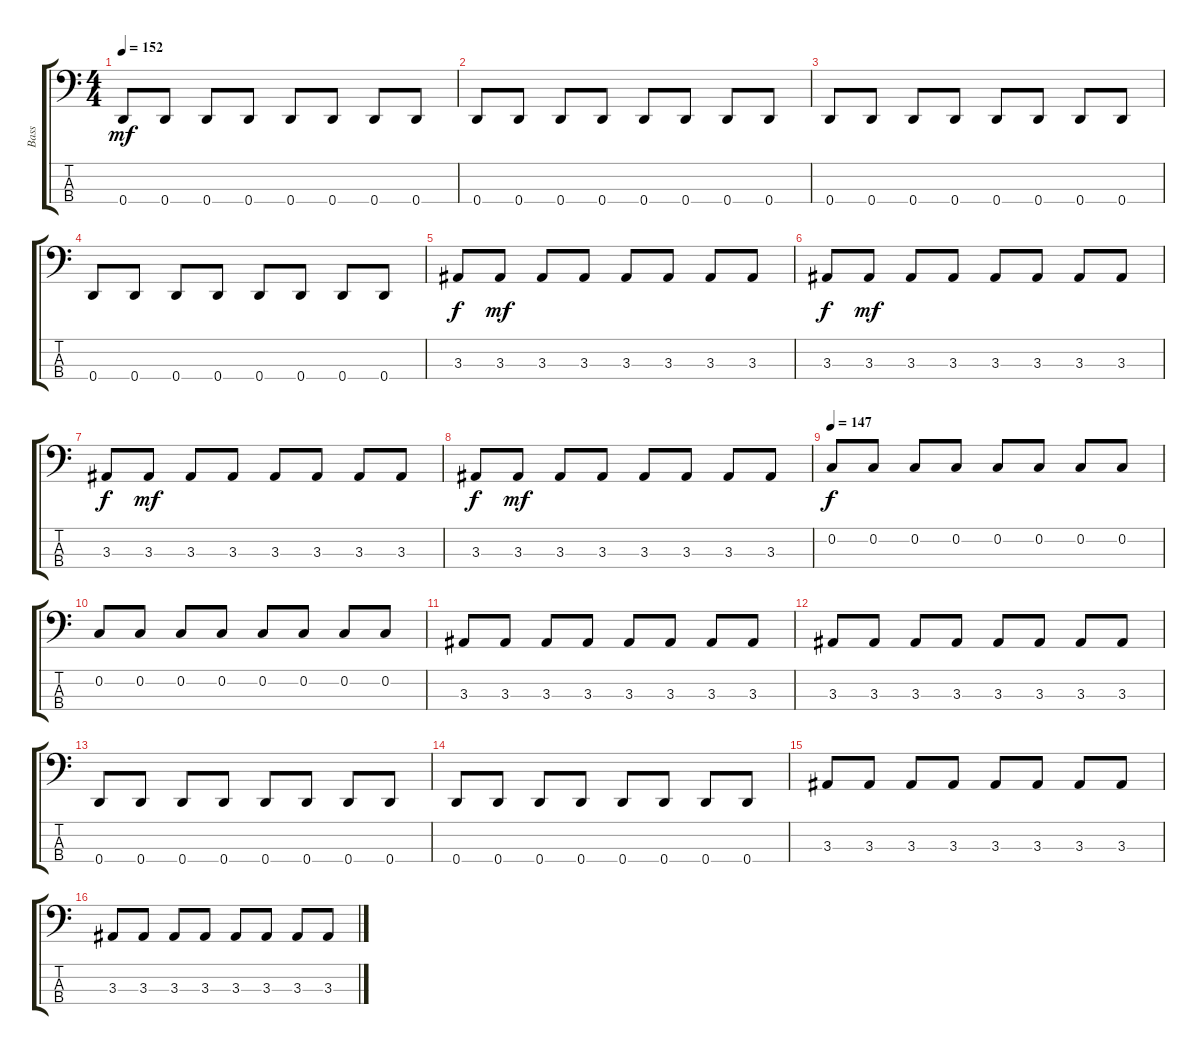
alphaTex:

\track ("Bass" "Bass") {instrument electricbasspick}
\staff {score tabs}
\tuning (F2 C2 G1 D1) {hide}
\ts (4 4)
\tempo 152
\clef f4
\ks c
0.4.8{dy mf} 0.4.8 0.4.8 0.4.8 0.4.8 0.4.8 0.4.8 0.4.8 |
0.4.8 0.4.8 0.4.8 0.4.8 0.4.8 0.4.8 0.4.8 0.4.8 |
0.4.8 0.4.8 0.4.8 0.4.8 0.4.8 0.4.8 0.4.8 0.4.8 |
0.4.8 0.4.8 0.4.8 0.4.8 0.4.8 0.4.8 0.4.8 0.4.8 |
3.3.8{dy f} 3.3.8{dy mf} 3.3.8 3.3.8 3.3.8 3.3.8 3.3.8 3.3.8 |
3.3.8{dy f} 3.3.8{dy mf} 3.3.8 3.3.8 3.3.8 3.3.8 3.3.8 3.3.8 |
3.3.8{dy f} 3.3.8{dy mf} 3.3.8 3.3.8 3.3.8 3.3.8 3.3.8 3.3.8 |
3.3.8{dy f} 3.3.8{dy mf} 3.3.8 3.3.8 3.3.8 3.3.8 3.3.8 3.3.8 |
\tempo 147
0.2.8{dy f} 0.2.8 0.2.8 0.2.8 0.2.8 0.2.8 0.2.8 0.2.8 |
0.2.8 0.2.8 0.2.8 0.2.8 0.2.8 0.2.8 0.2.8 0.2.8 |
3.3.8 3.3.8 3.3.8 3.3.8 3.3.8 3.3.8 3.3.8 3.3.8 |
3.3.8 3.3.8 3.3.8 3.3.8 3.3.8 3.3.8 3.3.8 3.3.8 |
0.4.8 0.4.8 0.4.8 0.4.8 0.4.8 0.4.8 0.4.8 0.4.8 |
0.4.8 0.4.8 0.4.8 0.4.8 0.4.8 0.4.8 0.4.8 0.4.8 |
3.3.8 3.3.8 3.3.8 3.3.8 3.3.8 3.3.8 3.3.8 3.3.8 |
3.3.8 3.3.8 3.3.8 3.3.8 3.3.8 3.3.8 3.3.8 3.3.8
